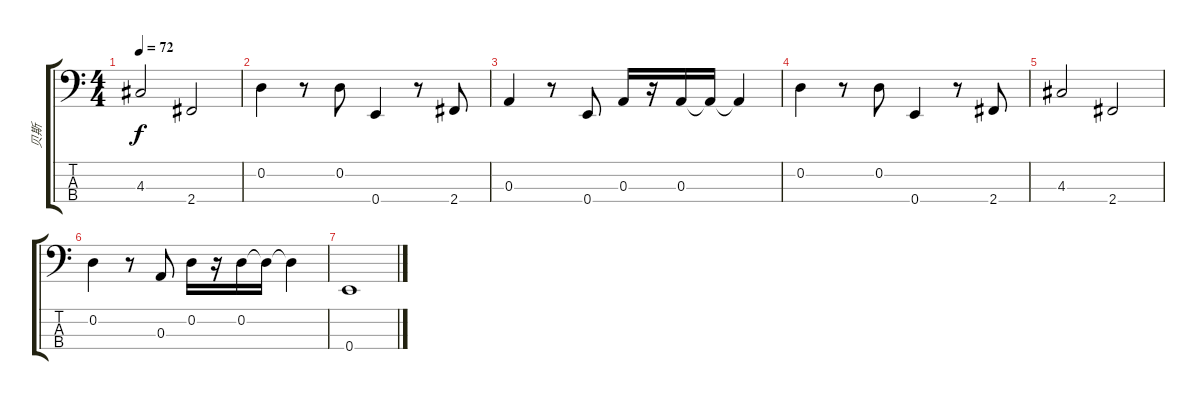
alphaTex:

\track ("贝斯" "贝斯") {instrument electricbassfinger}
\staff {score tabs}
\tuning (G2 D2 A1 E1) {hide}
\ts (4 4)
\tempo 72
\clef f4
\ks c
4.3.2{dy f} 2.4.2 |
0.2.4{txt ""} r.8 0.2.8 0.4.4 r.8 2.4.8 |
0.3.4 r.8 0.4.8 0.3.16 r.16 0.3.16 0.3{t}.16 0.3{t}.4 |
0.2.4 r.8 0.2.8 0.4.4 r.8 2.4.8 |
4.3.2 2.4.2 |
0.2.4 r.8 0.3.8 0.2.16 r.16 0.2.16 0.2{t}.16 0.2{t}.4 |
0.4.1
